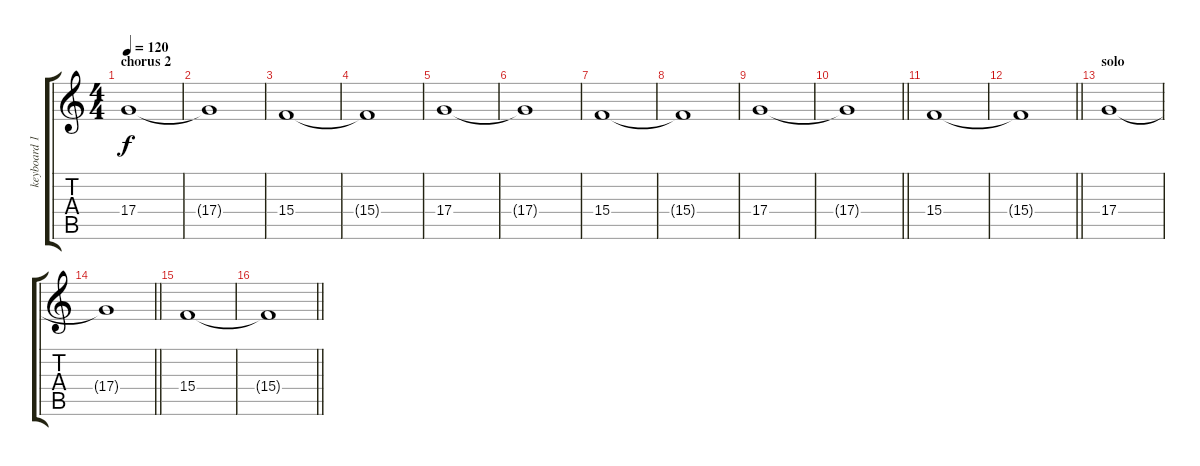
\track ("keyboard 1" "keyboard 1") {instrument pad8sweep}
\staff {score tabs}
\tuning (E4 B3 G3 D3 A2 E2) {hide}
\ts (4 4)
\section ("" "chorus 2")
\tempo 120
\clef g2
\ks c
17.4.1{dy f volume 8 instrument stringensemble2} |
17.4{t}.1 |
15.4.1 |
15.4{t}.1 |
17.4.1 |
17.4{t}.1 |
15.4.1 |
15.4{t}.1 |
17.4.1 |
\barLineRight lightlight
17.4{t}.1 |
15.4.1 |
\barLineRight lightlight
15.4{t}.1 |
\section ("" "solo")
17.4.1 |
\barLineRight lightlight
17.4{t}.1 |
15.4.1 |
\barLineRight lightlight
15.4{t}.1
